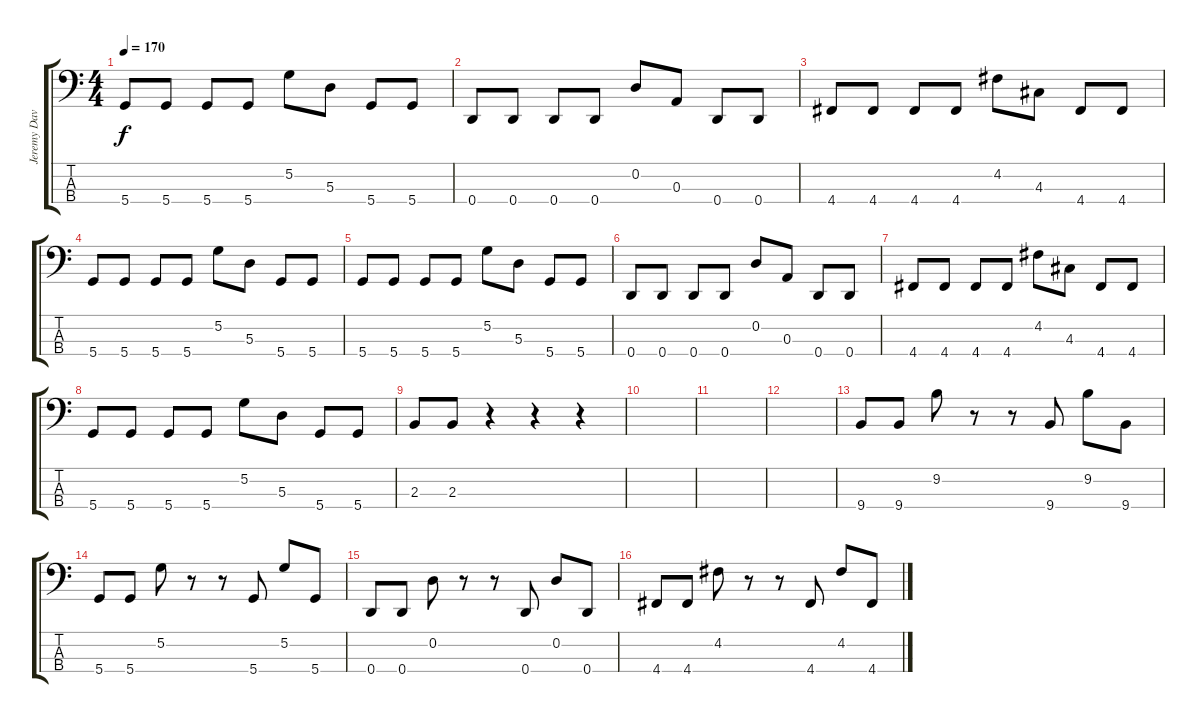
\track ("Jeremy Davis Bass" "Jeremy Dav") {instrument electricbassfinger}
\staff {score tabs}
\tuning (G2 D2 A1 D1) {hide}
\ts (4 4)
\tempo 170
\clef f4
\ks c
5.4.8{dy f} 5.4.8 5.4.8 5.4.8 5.2.8 5.3.8 5.4.8 5.4.8 |
0.4.8 0.4.8 0.4.8 0.4.8 0.2.8 0.3.8 0.4.8 0.4.8 |
4.4.8 4.4.8 4.4.8 4.4.8 4.2.8 4.3.8 4.4.8 4.4.8 |
5.4.8 5.4.8 5.4.8 5.4.8 5.2.8 5.3.8 5.4.8 5.4.8 |
5.4.8 5.4.8 5.4.8 5.4.8 5.2.8 5.3.8 5.4.8 5.4.8 |
0.4.8 0.4.8 0.4.8 0.4.8 0.2.8 0.3.8 0.4.8 0.4.8 |
4.4.8 4.4.8 4.4.8 4.4.8 4.2.8 4.3.8 4.4.8 4.4.8 |
5.4.8 5.4.8 5.4.8 5.4.8 5.2.8 5.3.8 5.4.8 5.4.8 |
2.3.8 2.3.8 r.4 r.4 r.4 |
|
|
|
9.4.8 9.4.8 9.2.8 r.8 r.8 9.4.8 9.2.8 9.4.8 |
5.4.8 5.4.8 5.2.8 r.8 r.8 5.4.8 5.2.8 5.4.8 |
0.4.8 0.4.8 0.2.8 r.8 r.8 0.4.8 0.2.8 0.4.8 |
4.4.8 4.4.8 4.2.8 r.8 r.8 4.4.8 4.2.8 4.4.8
